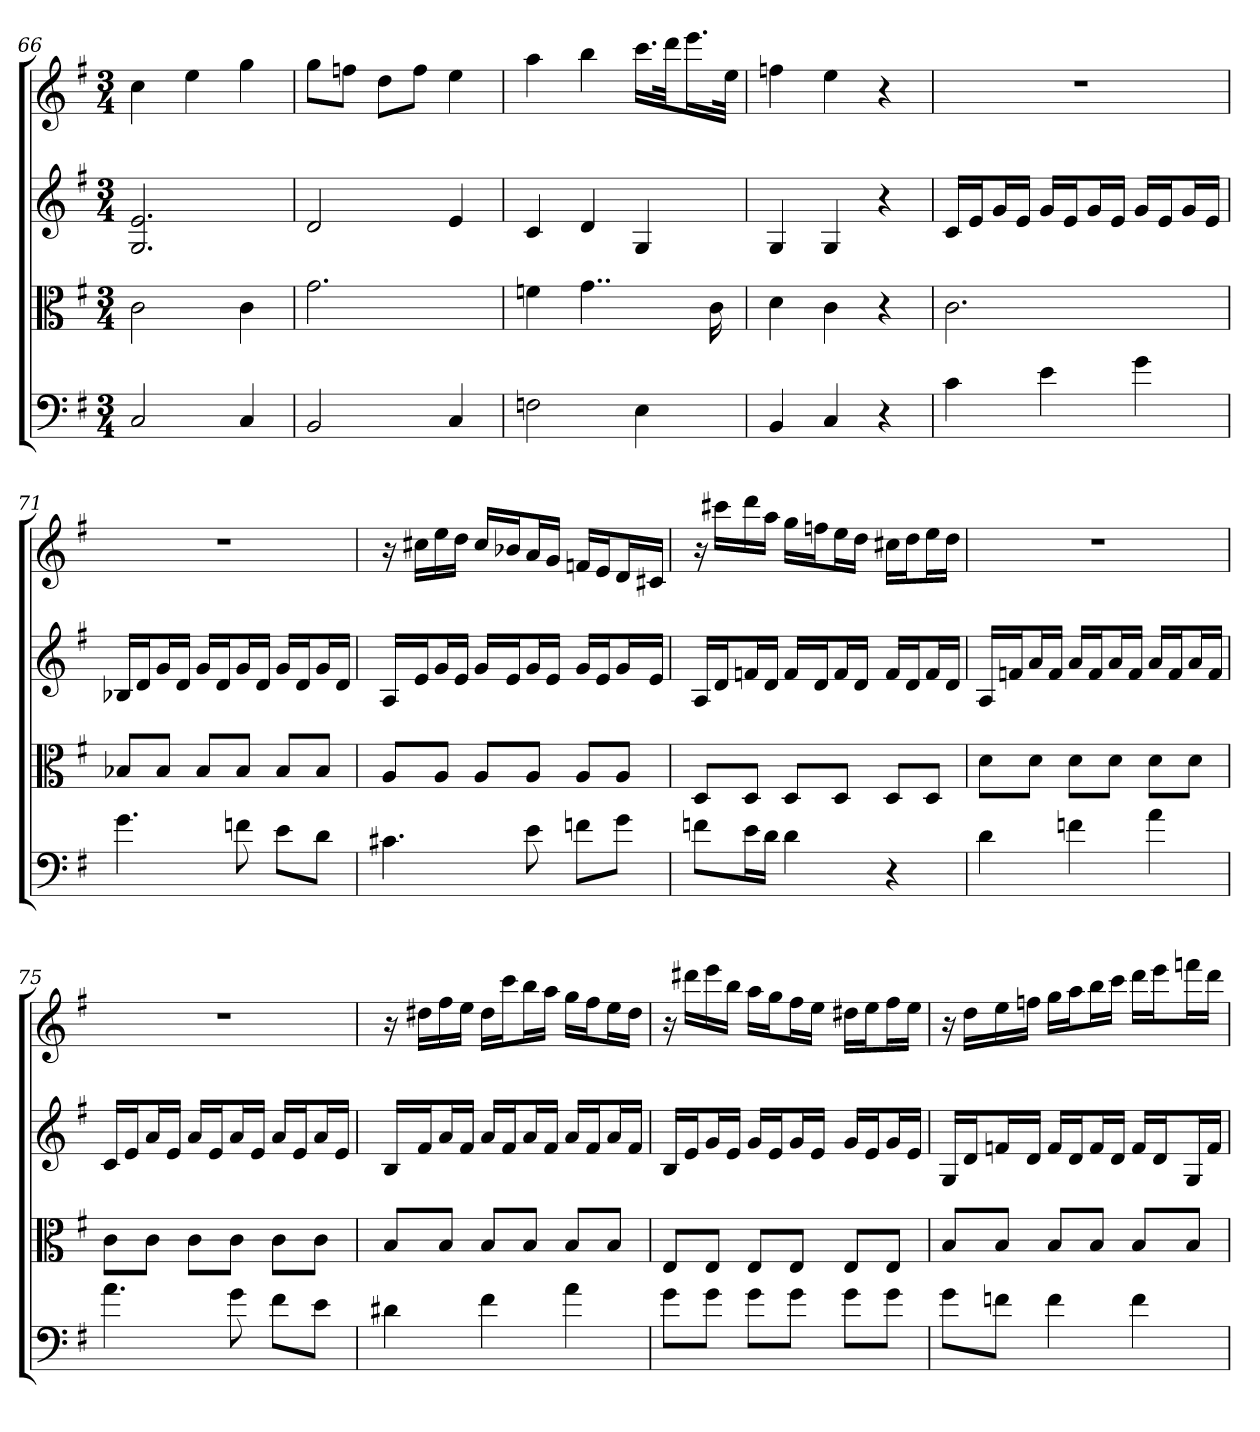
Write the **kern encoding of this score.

**kern	**kern	**kern	**kern
*part4	*part3	*part2	*part1
*staff4	*staff3	*staff2	*staff1
*clefF4	*clefC3	*clefG2	*clefG2
*k[f#]	*k[f#]	*k[f#]	*k[f#]
*G:	*G:	*G:	*G:
*M3/4	*M3/4	*M3/4	*M3/4
=66	=66	=66	=66
2C	2c	2.G 2.e	4cc
.	.	.	4ee
4C	4c	.	4gg
=67	=67	=67	=67
2BB	2.g	2d	8gg\L
.	.	.	8ffn\J
.	.	.	8dd\L
.	.	.	8ff\J
4C	.	4e	4ee
=68	=68	=68	=68
2Fn	4fn	4c	4aa
.	4..g	4d	4bb
4E	.	4G	16.ccc\LL
.	.	.	32ddd\Jk
.	.	.	16.eee\L
.	16c	.	.
.	.	.	32ee\JJk
=69	=69	=69	=69
4BB	4d	4G	4ffn
4C	4c	4G	4ee
4r	4r	4r	4r
=70	=70	=70	=70
4c	2.c	16c/LL	2.r
.	.	16e/J	.
.	.	16g/L	.
.	.	16e/JJ	.
4e	.	16g/LL	.
.	.	16e/J	.
.	.	16g/L	.
.	.	16e/JJ	.
4g	.	16g/LL	.
.	.	16e/J	.
.	.	16g/L	.
.	.	16e/JJ	.
=71	=71	=71	=71
4.g	8B-X/L	16B-X/LL	2.r
.	.	16d/J	.
.	8B-/J	16g/L	.
.	.	16d/JJ	.
.	8B-/L	16g/LL	.
.	.	16d/J	.
8fn	8B-/J	16g/L	.
.	.	16d/JJ	.
8e\L	8B-/L	16g/LL	.
.	.	16d/J	.
8d\J	8B-/J	16g/L	.
.	.	16d/JJ	.
=72	=72	=72	=72
4.c#X	8A/L	16A/LL	16r
.	.	16e/J	16cc#X\LL
.	8A/J	16g/L	16ee\
.	.	16e/JJ	16dd\JJ
.	8A/L	16g/LL	16cc#/LL
.	.	16e/J	16b-X/J
8e	8A/J	16g/L	16a/L
.	.	16e/JJ	16g/JJ
8fn\L	8A/L	16g/LL	16fn/LL
.	.	16e/J	16e/J
8g\J	8A/J	16g/L	16d/L
.	.	16e/JJ	16c#X/JJ
=73	=73	=73	=73
8fn\L	8D/L	16A/LL	16r
.	.	16d/J	16ccc#X\LL
16e\L	8D/J	16fn/L	16ddd\
16d\JJ	.	16d/JJ	16aa\JJ
4d	8D/L	16f/LL	16gg\LL
.	.	16d/J	16ffn\J
.	8D/J	16f/L	16ee\L
.	.	16d/JJ	16dd\JJ
4r	8D/L	16f/LL	16cc#X\LL
.	.	16d/J	16dd\J
.	8D/J	16f/L	16ee\L
.	.	16d/JJ	16dd\JJ
=74	=74	=74	=74
4d	8d\L	16A/LL	2.r
.	.	16fn/J	.
.	8d\J	16a/L	.
.	.	16f/JJ	.
4fn	8d\L	16a/LL	.
.	.	16f/J	.
.	8d\J	16a/L	.
.	.	16f/JJ	.
4a	8d\L	16a/LL	.
.	.	16f/J	.
.	8d\J	16a/L	.
.	.	16f/JJ	.
=75	=75	=75	=75
4.a	8c\L	16c/LL	2.r
.	.	16e/J	.
.	8c\J	16a/L	.
.	.	16e/JJ	.
.	8c\L	16a/LL	.
.	.	16e/J	.
8g	8c\J	16a/L	.
.	.	16e/JJ	.
8f#\L	8c\L	16a/LL	.
.	.	16e/J	.
8e\J	8c\J	16a/L	.
.	.	16e/JJ	.
=76	=76	=76	=76
4d#X	8B/L	16B/LL	16r
.	.	16f#/J	16dd#X\LL
.	8B/J	16a/L	16ff#\
.	.	16f#/JJ	16ee\JJ
4f#	8B/L	16a/LL	16dd#\LL
.	.	16f#/J	16ccc\J
.	8B/J	16a/L	16bb\L
.	.	16f#/JJ	16aa\JJ
4a	8B/L	16a/LL	16gg\LL
.	.	16f#/J	16ff#\J
.	8B/J	16a/L	16ee\L
.	.	16f#/JJ	16dd#\JJ
=77	=77	=77	=77
8g\L	8E/L	16B/LL	16r
.	.	16e/J	16ddd#X\LL
8g\J	8E/J	16g/L	16eee\
.	.	16e/JJ	16bb\JJ
8g\L	8E/L	16g/LL	16aa\LL
.	.	16e/J	16gg\J
8g\J	8E/J	16g/L	16ff#\L
.	.	16e/JJ	16ee\JJ
8g\L	8E/L	16g/LL	16dd#X\LL
.	.	16e/J	16ee\J
8g\J	8E/J	16g/L	16ff#\L
.	.	16e/JJ	16ee\JJ
=78	=78	=78	=78
8g\L	8B/L	16G/LL	16r
.	.	16d/J	16dd\LL
8fn\J	8B/J	16fn/L	16ee\
.	.	16d/JJ	16ffn\JJ
4f	8B/L	16f/LL	16gg\LL
.	.	16d/J	16aa\J
.	8B/J	16f/L	16bb\L
.	.	16d/JJ	16ccc\JJ
4f	8B/L	16f/LL	16ddd\LL
.	.	16d/J	16eee\J
.	8B/J	16G/L	16fffn\L
.	.	16f/JJ	16ddd\JJ
=	=	=	=
*-	*-	*-	*-
